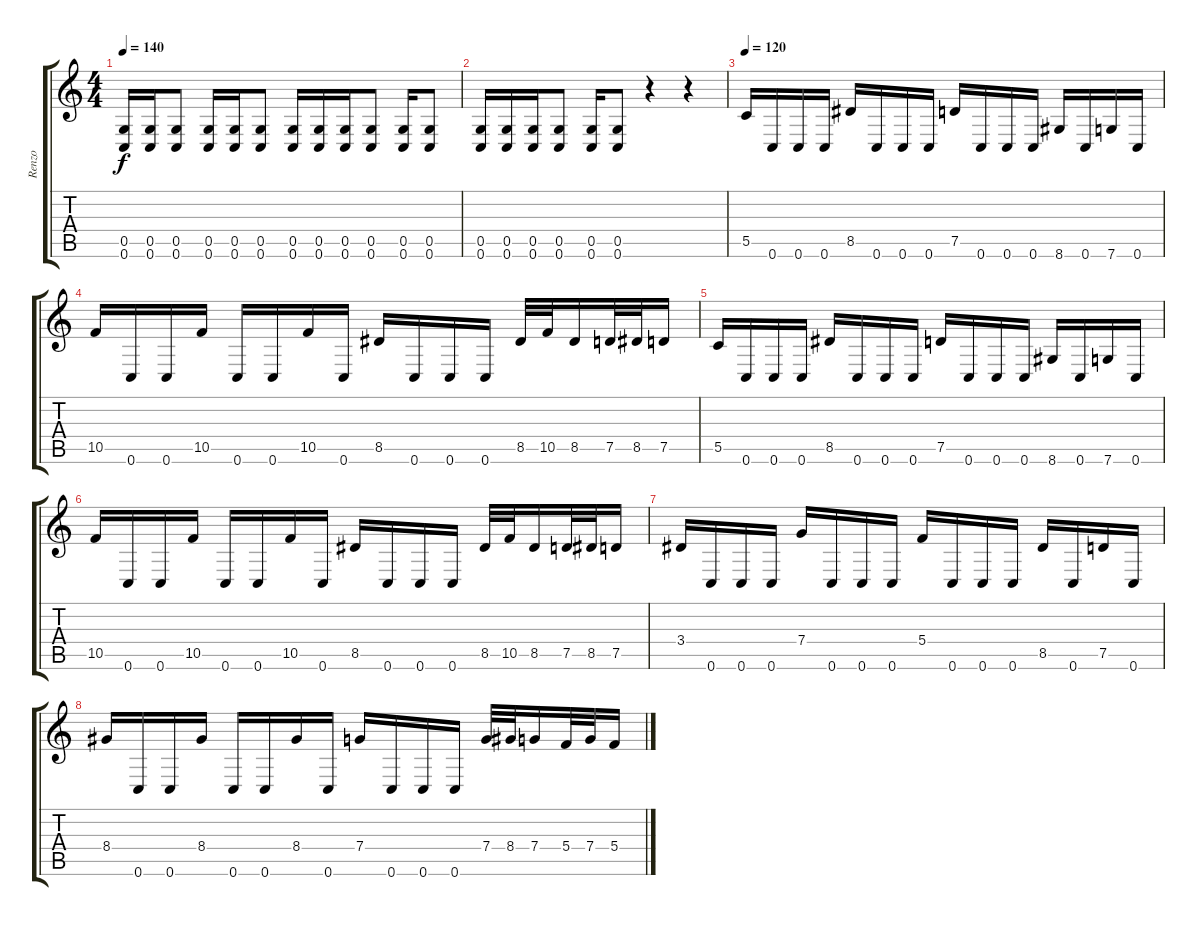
\track ("Renzo" "Renzo") {instrument overdrivenguitar}
\staff {score tabs}
\tuning (D4 A3 F3 C3 G2 C2) {hide}
\ts (4 4)
\tempo 140
\clef g2
\ks c
(0.5 0.6).16{dy f} (0.5 0.6).16 (0.5 0.6).8 (0.5 0.6).16 (0.5 0.6).16 (0.5 0.6).8 (0.5 0.6).16 (0.5 0.6).16 (0.5 0.6).16 (0.5 0.6).8 (0.5 0.6).16 (0.5 0.6).8 |
(0.5 0.6).16 (0.5 0.6).16 (0.5 0.6).16 (0.5 0.6).8 (0.5 0.6).16 (0.5 0.6).8 r.4 r.4 |
\tempo 120
5.5.16 0.6.16 0.6.16 0.6.16 8.5.16 0.6.16 0.6.16 0.6.16 7.5.16 0.6.16 0.6.16 0.6.16 8.6.16 0.6.16 7.6.16 0.6.16 |
10.5.16 0.6.16 0.6.16 10.5.16 0.6.16 0.6.16 10.5.16 0.6.16 8.5.16 0.6.16 0.6.16 0.6.16 8.5.32 10.5.32 8.5.16 7.5.32 8.5.32 7.5.16 |
5.5.16 0.6.16 0.6.16 0.6.16 8.5.16 0.6.16 0.6.16 0.6.16 7.5.16 0.6.16 0.6.16 0.6.16 8.6.16 0.6.16 7.6.16 0.6.16 |
10.5.16 0.6.16 0.6.16 10.5.16 0.6.16 0.6.16 10.5.16 0.6.16 8.5.16 0.6.16 0.6.16 0.6.16 8.5.32 10.5.32 8.5.16 7.5.32 8.5.32 7.5.16 |
3.4.16 0.6.16 0.6.16 0.6.16 7.4.16 0.6.16 0.6.16 0.6.16 5.4.16 0.6.16 0.6.16 0.6.16 8.5.16 0.6.16 7.5.16 0.6.16 |
8.4.16 0.6.16 0.6.16 8.4.16 0.6.16 0.6.16 8.4.16 0.6.16 7.4.16 0.6.16 0.6.16 0.6.16 7.4.32 8.4.32 7.4.16 5.4.32 7.4.32 5.4.16
